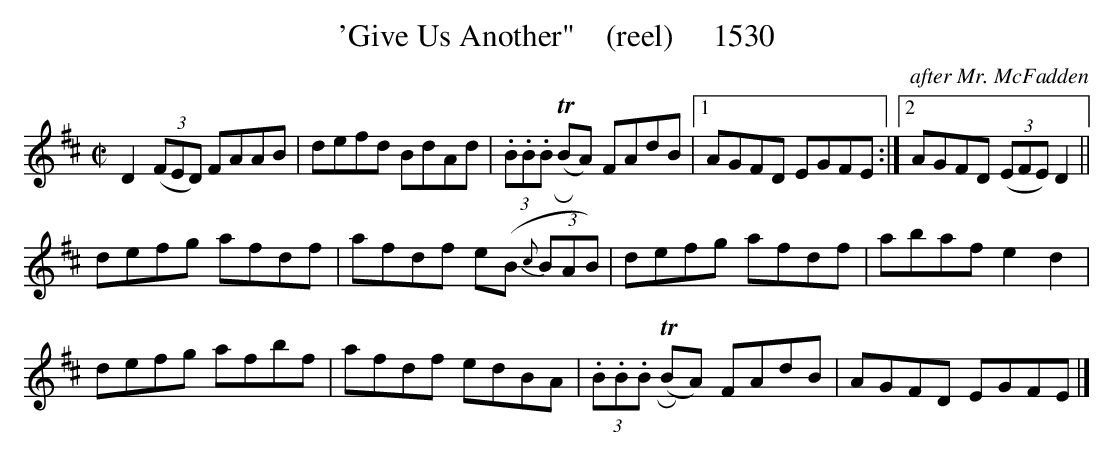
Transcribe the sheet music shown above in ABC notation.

X:1
T:'Give Us Another"    (reel)     1530
C:after Mr. McFadden
BRENNAN July 2003 (HTTP://WWW.SOSYOURMOM.COM)
M:C|
L:1/8
K:D
D2 (3(FED) FAAB|defd BdAd| (3.B.B.B (TRBA) FAdB|[1AGFD EGFE:|[2AGFD  (3(EFE) D2||
defg afdf|afdf e(B (3{c}BAB)|defg afdf|abaf e2d2|
defg afbf|afdf edBA| (3.B.B.B (TRBA) FAdB|AGFD EGFE|]
